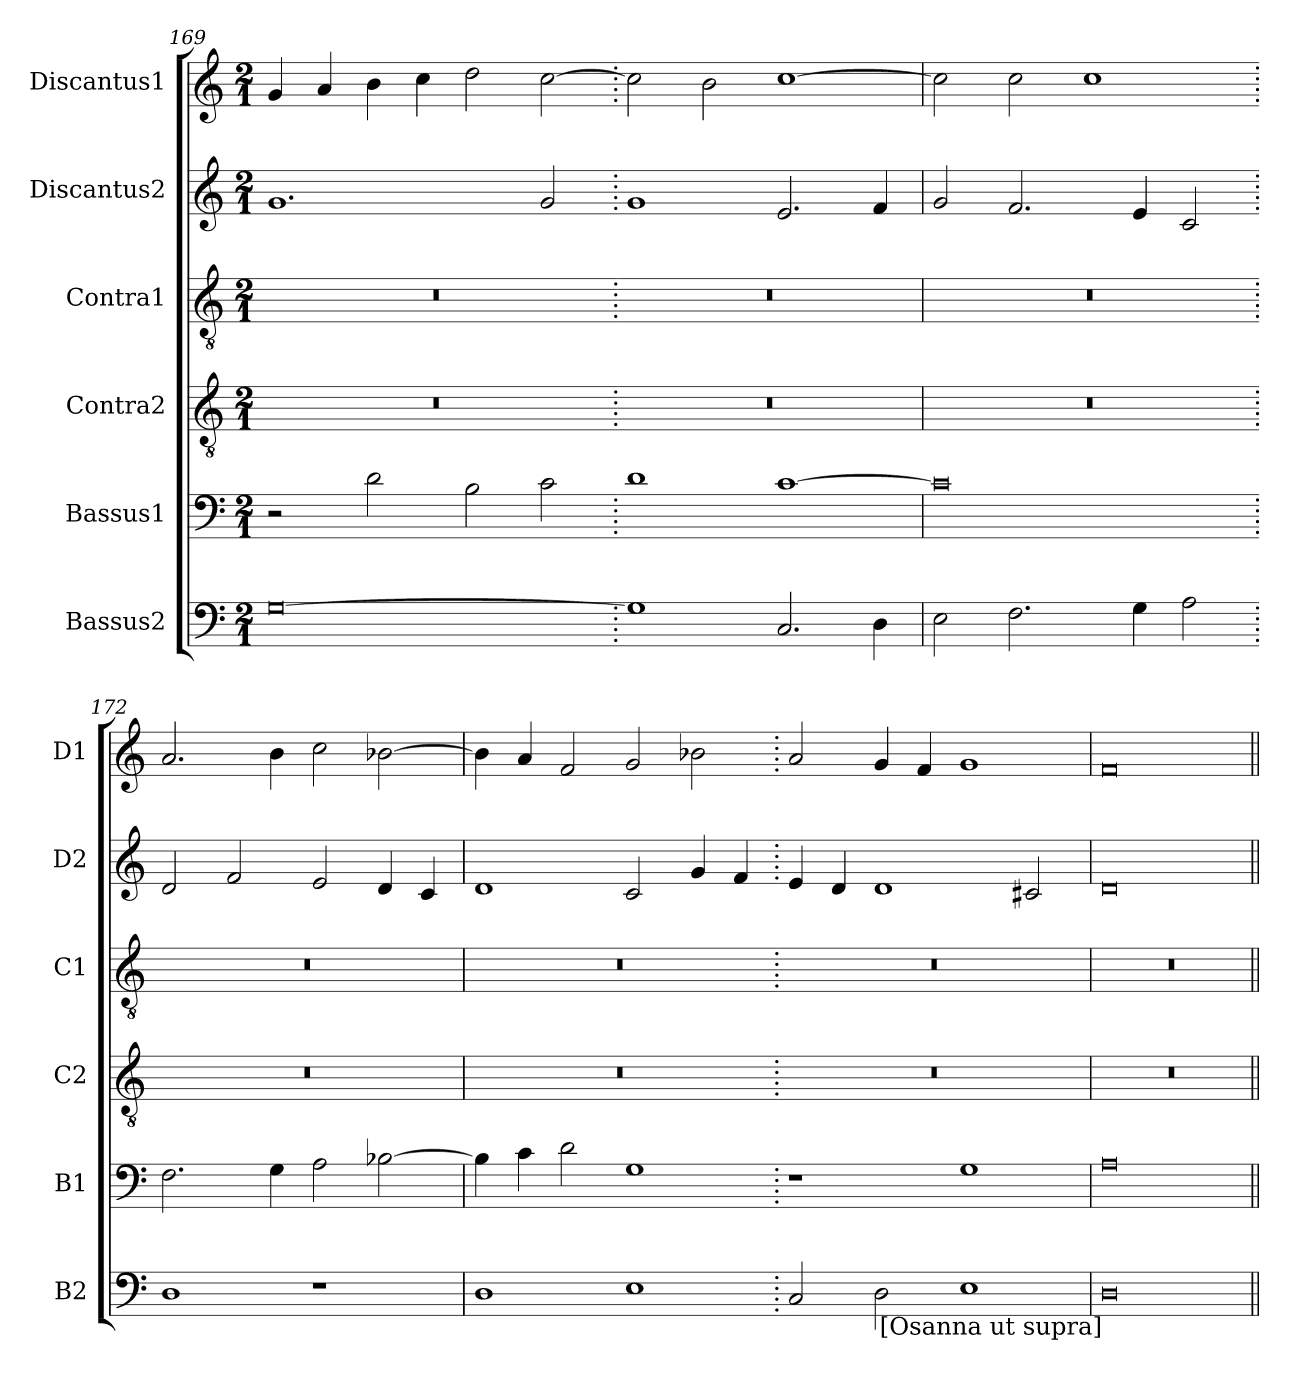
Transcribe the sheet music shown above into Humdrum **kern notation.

**kern	**kern	**kern	**kern	**kern	**kern
*part6	*part5	*part4	*part3	*part2	*part1
*staff6	*staff5	*staff4	*staff3	*staff2	*staff1
*I"Bassus2	*I"Bassus1	*I"Contra2	*I"Contra1	*I"Discantus2	*I"Discantus1
*I'B2	*I'B1	*I'C2	*I'C1	*I'D2	*I'D1
*clefF4	*clefF4	*clefGv2	*clefGv2	*clefG2	*clefG2
*k[]	*k[]	*k[]	*k[]	*k[]	*k[]
*M2/1	*M2/1	*M2/1	*M2/1	*M2/1	*M2/1
=169	=169	=169	=169	=169	=169
[0G	2r	0r	0r	1.g	4g/
.	.	.	.	.	4a/
.	2d\	.	.	.	4b\
.	.	.	.	.	4cc\
.	2B\	.	.	.	2dd\
.	2c\	.	.	2g/	[2cc\
=170.	=170.	=170.	=170.	=170.	=170.
1G]	1d	0r	0r	1g	2cc\]
.	.	.	.	.	2b\
2.C/	[1c	.	.	2.e/	[1cc
4D\	.	.	.	4f/	.
=171	=171	=171	=171	=171	=171
2E\	0c]	0r	0r	2g/	2cc\]
2.F\	.	.	.	2.f/	2cc\
.	.	.	.	.	1cc
4G\	.	.	.	4e/	.
2A\	.	.	.	2c/	.
=172.	=172.	=172.	=172.	=172.	=172.
1D	2.F\	0r	0r	2d/	2.a/
.	.	.	.	2f/	.
.	4G\	.	.	.	4b\
1r	2A\	.	.	2e/	2cc\
.	[2B-X\	.	.	4d/	[2b-X\
.	.	.	.	4c/	.
=173	=173	=173	=173	=173	=173
1D	4B-\]	0r	0r	1d	4b-\]
.	4c\	.	.	.	4a/
.	2d\	.	.	.	2f/
1E	1G	.	.	2c/	2g/
.	.	.	.	4g/	2b-X\
.	.	.	.	4f/	.
=174.	=174.	=174.	=174.	=174.	=174.
2C/	1r	0r	0r	4e/	2a/
.	.	.	.	4d/	.
2D\	.	.	.	1d	4g/
.	.	.	.	.	4f/
1E	1G	.	.	.	1g
.	.	.	.	2c#X/	.
=175	=175	=175	=175	=175	=175
!LO:TX:b:rj:t=[Osanna ut supra]	!	!	!	!	!
0D	0A	0r	0r	0d	0f
=||	=||	=||	=||	=||	=||
*-	*-	*-	*-	*-	*-
